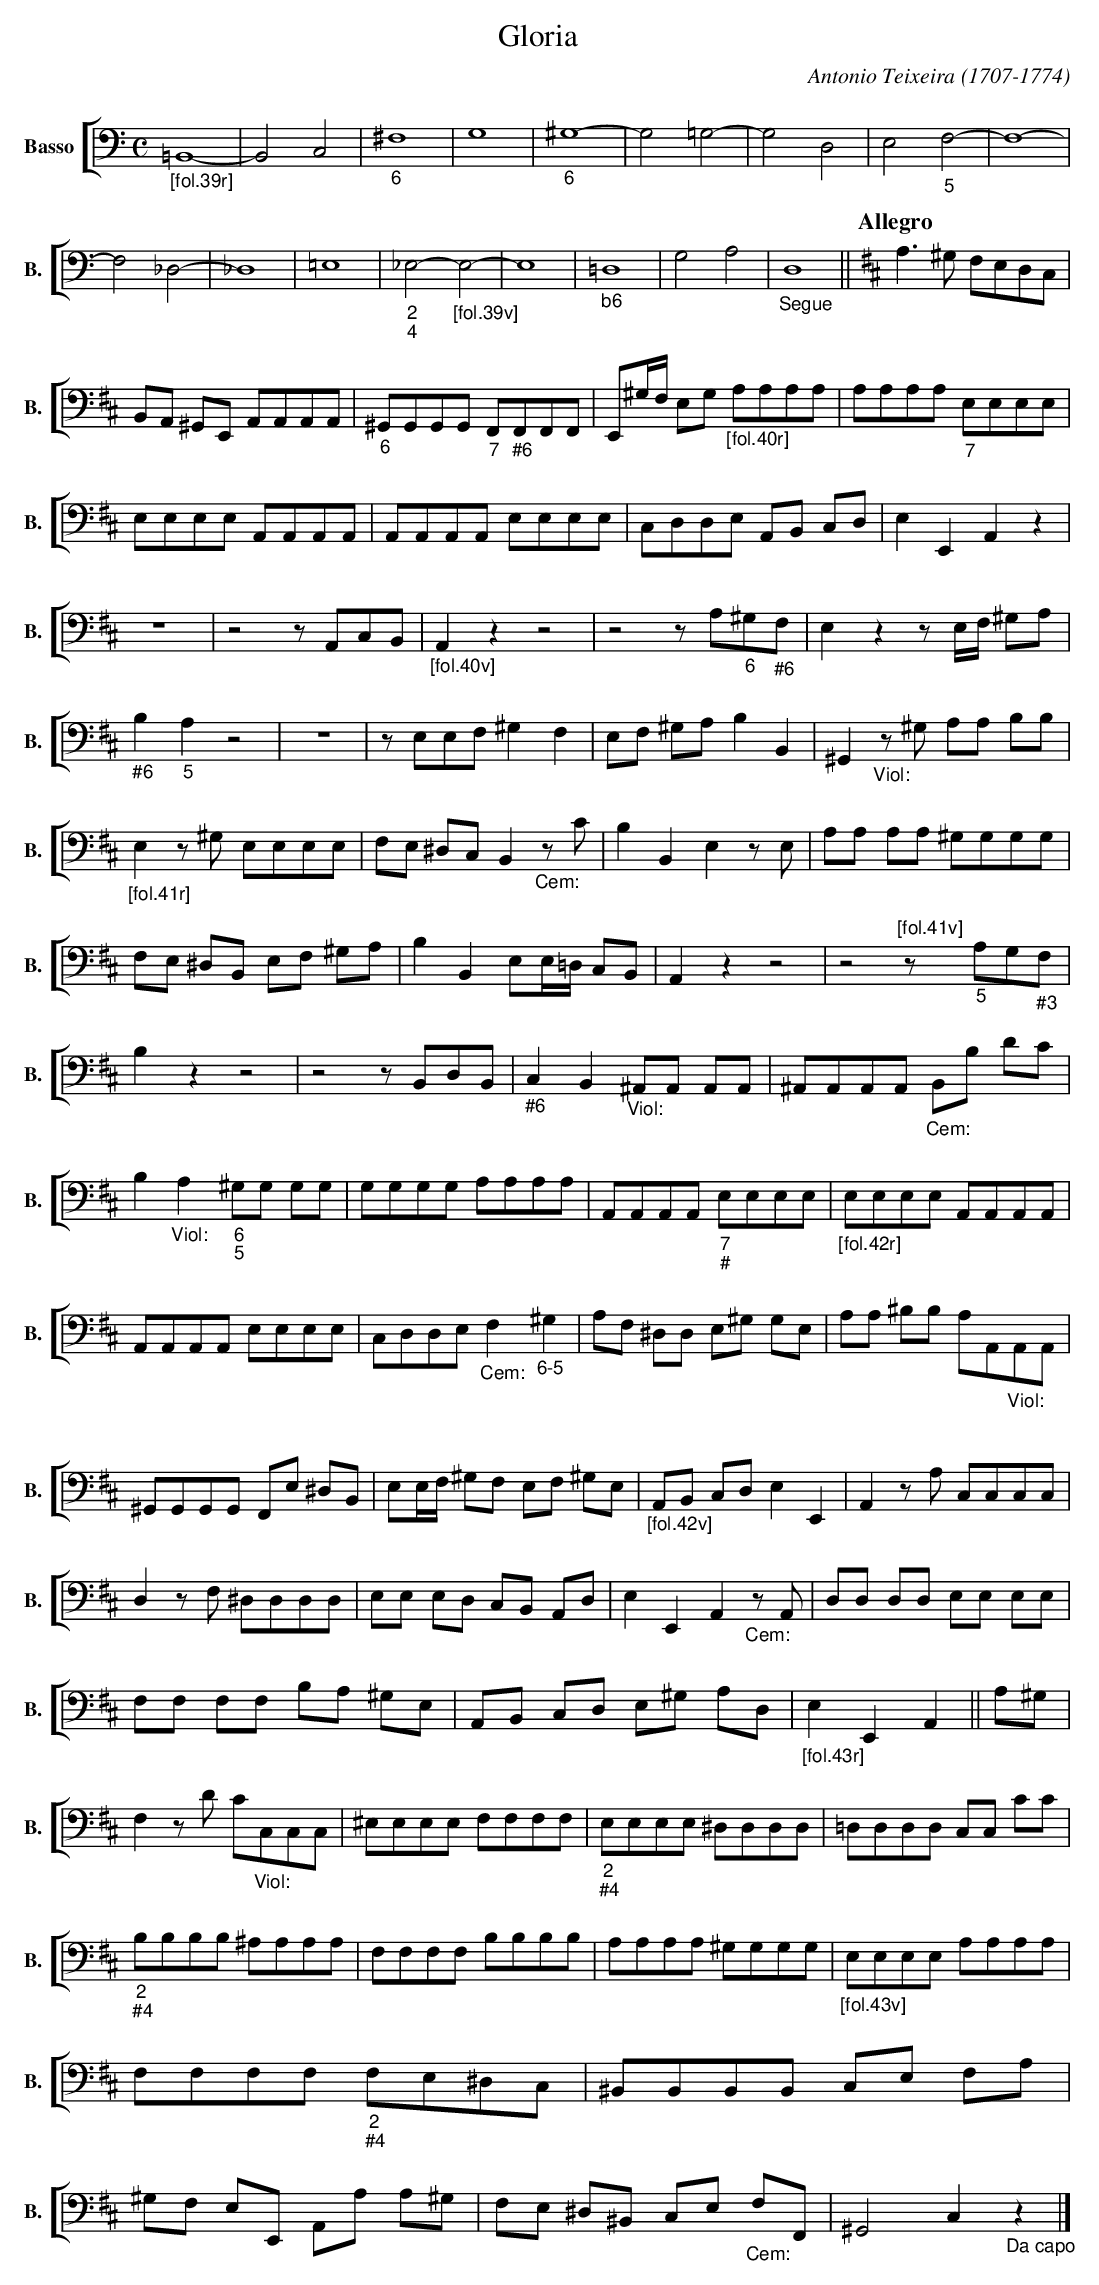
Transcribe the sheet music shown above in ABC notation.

X:1
T:Gloria
C:Antonio Teixeira (1707-1774)
M:C
L:1/4
K:C
V: 9 clef=bass name="Basso" sname="B."
%%staves [ 9 ]
"_[fol.39r]" =B,,4 -| B,,2 C,2 | ^F,4 | G,4 | ^G,4 -| G,2 =G,2 -| G,2 D,2 | E,2 F,2 -|  \
d: *** "_6" * "_6" ***** "_5"
     F,4 -| F,2 _D,2 -| _D,4 | =E,4 | _E,2- \
d: *****"_2;4"
"_[fol.39v]" E,2 -| E,4 | =D,4 | G,2 A,2 | "_Segue" D,4  || \
d: **"_\b6"
[Q:"Allegro"][K:D] A,>^G, F,/E,/D,/C,/ | B,,/A,,/ ^G,,/E,,/ A,,/A,,/A,,/A,,/ | \
     ^G,,/G,,/G,,/G,,/ F,,/F,,/F,,/F,,/ | E,,/^G,//F,// E,/G,/  \
d: "_6" *** "_7" "_\#6"
"_[fol.40r]" A,/A,/A,/A,/ | A,/A,/A,/A,/ E,/E,/E,/E,/ | E,/E,/E,/E,/ A,,/A,,/A,,/A,,/ | \
d: ********"_7"
     A,,/A,,/A,,/A,,/ E,/E,/E,/E,/ | C,/D,/D,/E,/ A,,/B,,/ C,/D,/ | E,E,,A,,z|z4|z2z/A,,/C,/B,,/| \
"_[fol.40v]" A,,zz2 | z2z/A,/^G,/F,/ | E,zz/E,//F,// ^G,/A,/ | B,A,z2 | z4 | z/E,/E,/F,/ ^G,F,| \
d: ** "_6" "_\#6" ***** "_\#6" "_5"
     E,/F,/ ^G,/A,/ B,B,,|^G,, "_Viol:" z/^G,/ A,/A,/ B,/B,/ | \
"_[fol.41r]" E,z/^G,/ E,/E,/E,/E,/ | F,/E,/ ^D,/C,/ B,, "_Cem:" z/C/ | B,B,,E,z/E,/| A,/A,/ A,/A,/ ^G,/G,/G,/G,/ |\
     F,/E,/ ^D,/B,,/ E,/F,/ ^G,/A,/ | B,B,, E,/E,//=D,// C,/B,,/ | A,,zz2|z2 \
"^[fol.41v]" z/A,/G,/F,/ | B,zz2|z2z/B,,/D,/B,,/ | C,B,, "_Viol:" ^A,,/A,,/ A,,/A,,/ | ^A,,/A,,/A,,/A,,/ "_Cem:" B,,/B,/ D/C/ | \
d: "_5" * "_\#3" **** "_\#6"
      B,"_Viol:"A, ^G,/G,/ G,/G,/ | G,/G,/G,/G,/ A,/A,/A,/A,/ | A,,/A,,/A,,/A,,/ E,/E,/E,/E,/ | \
d: ** "_6;5" *************** "_7;\#"
"_[fol.42r]" E,/E,/E,/E,/ A,,/A,,/A,,/A,,/ | A,,/A,,/A,,/A,,/ E,/E,/E,/E,/ | C,/D,/D,/E,/ "_Cem:" F,^G, | \
d: ********************* "_6-5"
     A,/F,/ ^D,/D,/ E,/^G,/ G,/E,/ | A,/A,/ ^B,/B,/ A,/A,,/"_Viol:"A,,/A,,/ | ^G,,/G,,/G,,/G,,/ F,,/E,/ ^D,/B,,/ | \
     E,/E,//F,// ^G,/F,/ E,/F,/ ^G,/E,/ | \
"_[fol.42v]" A,,/B,,/ C,/D,/ E,E,, | A,, z/A,/ C,/C,/C,/C,/ | D, z/F,/ ^D,/D,/D,/D,/ | E,/E,/ E,/D,/ C,/B,,/ A,,/D,/ | \
     E, E,, A,, "_Cem:" z/A,,/ | D,/D,/ D,/D,/ E,/E,/ E,/E,/ | F,/F,/ F,/F,/ B,/A,/ ^G,/E,/ | A,,/B,,/ C,/D,/ E,/^G,/ A,/D,/ | \
"_[fol.43r]" E,E,,A,, || A,/^G,/ | F, z/D/ C/"_Viol:"C,/C,/C,/ | ^E,/E,/E,/E,/ F,/F,/F,/F,/ | E,/E,/E,/E,/ ^D,/D,/D,/D,/ | \
d: ******************* "_2;\#4"
     =D,/D,/D,/D,/ C,/C,/ C/C/ | B,/B,/B,/B,/ ^A,/A,/A,/A,/ | F,/F,/F,/F,/ B,/B,/B,/B,/ | A,/A,/A,/A,/ ^G,/G,/G,/G,/ | \
d: ******** "_2;\#4"
"_[fol.43v]" E,/E,/E,/E,/ A,/A,/A,/A,/ | F,/F,/F,/F,/ F,/E,/^D,/C,/ | ^B,,/B,,/B,,/B,,/ C,/E,/ F,/A,/ | ^G,/F,/ E,/E,,/ \
d: ************ "_2;\#4"
     A,,/A,/ A,/^G,/ | F,/E,/ ^D,/^B,,/ C,/E,/ "_Cem:" F,/F,,/ | ^G,,2 C, "_Da capo" z |] \
